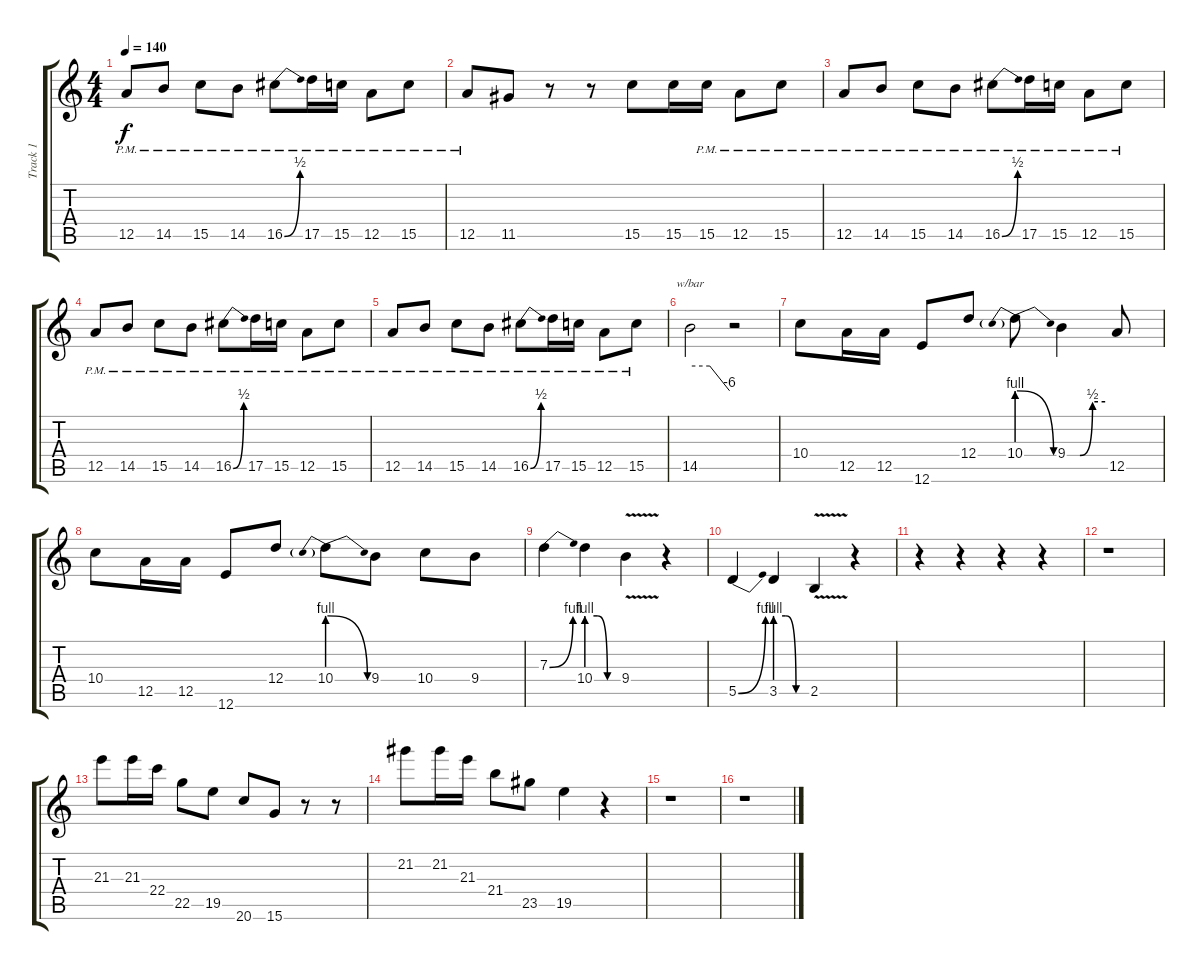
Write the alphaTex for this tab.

\track ("Track 1" "Track 1") {instrument distortionguitar}
\staff {score tabs}
\tuning (E4 B3 G3 D3 A2 E2) {hide}
\ts (4 4)
\tempo 140
\clef g2
\ks c
12.5{pm}.8{dy f} 14.5{pm}.8 15.5{pm}.8 14.5{pm}.8 16.5{be (bend 0 0 60 2) pm}.8 17.5{pm}.16 15.5{pm}.16 12.5{pm}.8 15.5{pm}.8 |
12.5{pm}.8 11.5.8 r.8 r.8 15.5.8 15.5.16 15.5{pm}.16 12.5{pm}.8 15.5{pm}.8 |
12.5{pm}.8 14.5{pm}.8 15.5{pm}.8 14.5{pm}.8 16.5{be (bend 0 0 60 2) pm}.8 17.5{pm}.16 15.5{pm}.16 12.5{pm}.8 15.5{pm}.8 |
12.5{pm}.8 14.5{pm}.8 15.5{pm}.8 14.5{pm}.8 16.5{be (bend 0 0 60 2) pm}.8 17.5{pm}.16 15.5{pm}.16 12.5{pm}.8 15.5{pm}.8 |
12.5{pm}.8 14.5{pm}.8 15.5{pm}.8 14.5{pm}.8 16.5{be (bend 0 0 60 2) pm}.8 17.5{pm}.16 15.5{pm}.16 12.5{pm}.8 15.5{pm}.8 |
14.5.2{tbe (custom default 0 0 30 0 60 -24)} r.2 |
10.4.8 12.5.16 12.5.16 12.6.8 12.4.8 10.4{be (prebendrelease 0 4 60 0)}.8 9.4{be (custom 0 0 20 0 40 2 60 2)}.4 12.5.8 |
10.4.8 12.5.16 12.5.16 12.6.8 12.4.8 10.4{be (prebendrelease 0 4 60 0)}.8 9.4.8 10.4.8 9.4.8 |
7.3{be (bend 0 0 60 4)}.4 10.4{be (custom 0 4 20 4 40 0 60 0)}.4 9.4{v}.4 r.4 |
5.5{be (bend 0 0 60 4)}.4 3.5{be (custom 0 4 20 4 40 0 60 0)}.4 2.5{v}.4 r.4 |
r.4 r.4 r.4 r.4 |
r.1 |
21.3.8 21.3.16 22.4.16 22.5.8 19.5.8 20.6.8 15.6.8 r.8 r.8 |
21.2.8 21.2.16 21.3.16 21.4.8 23.5.8 19.5.4 r.4 |
r.1 |
r.1
